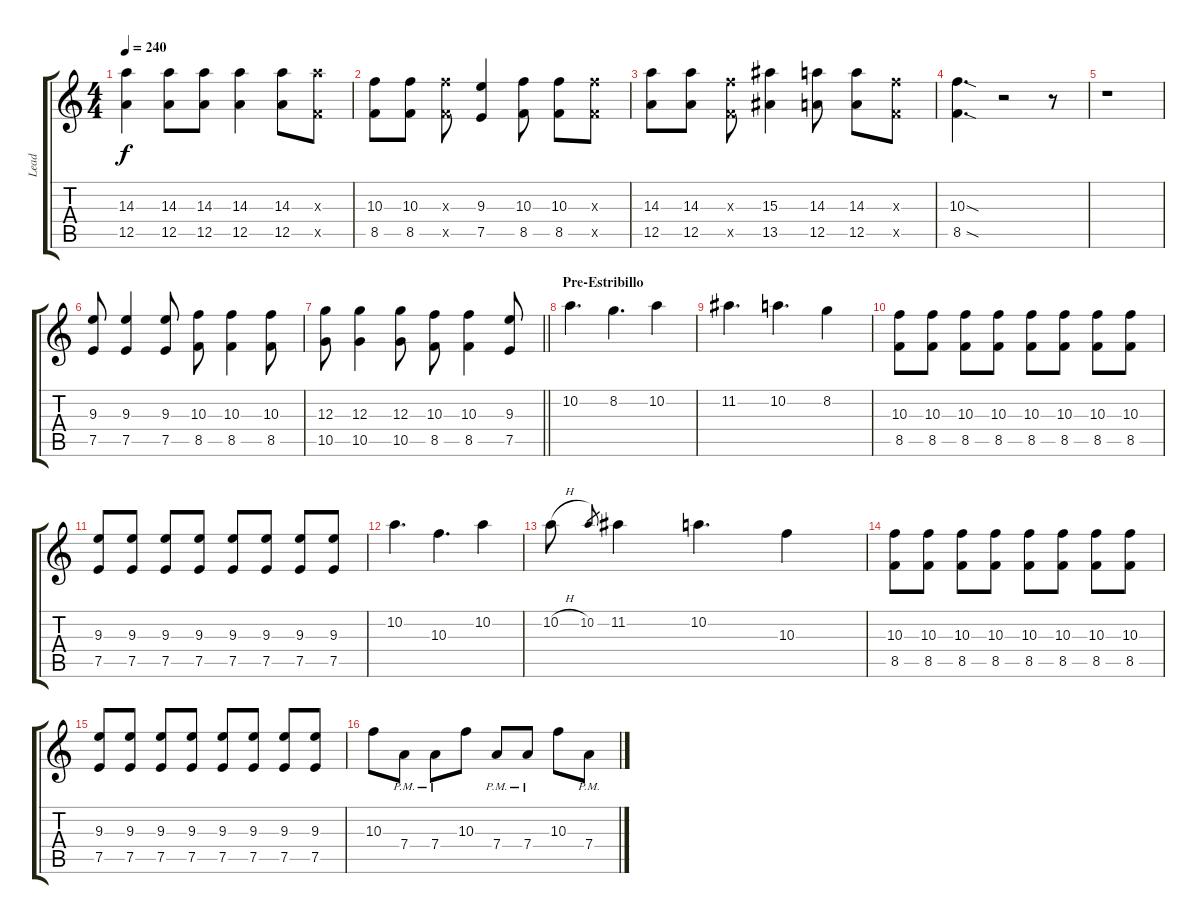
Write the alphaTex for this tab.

\track ("Lead" "Lead") {instrument distortionguitar}
\staff {score tabs}
\tuning (E4 B3 G3 D3 A2 E2) {hide}
\ts (4 4)
\tempo 240
\clef g2
\ks c
(14.3 12.5).4{dy f} (14.3 12.5).8 (14.3 12.5).8 (14.3 12.5).4 (14.3 12.5).8 (14.3{x} 8.5{x}).8 |
(10.3 8.5).8 (10.3 8.5).8 (10.3{x} 8.5{x}).8 (9.3 7.5).4 (10.3 8.5).8 (10.3 8.5).8 (10.3{x} 8.5{x}).8 |
(14.3 12.5).8 (14.3 12.5).8 (10.3{x} 8.5{x}).8 (15.3 13.5).4 (14.3 12.5).8 (14.3 12.5).8 (10.3{x} 8.5{x}).8 |
(10.3{sod} 8.5{sod}).4{d} r.2 r.8 |
r.1 |
(9.3 7.5).8 (9.3 7.5).4 (9.3 7.5).8 (10.3 8.5).8 (10.3 8.5).4 (10.3 8.5).8 |
\barLineRight lightlight
(12.3 10.5).8 (12.3 10.5).4 (12.3 10.5).8 (10.3 8.5).8 (10.3 8.5).4 (9.3 7.5).8 |
\section ("" "Pre-Estribillo")
10.2.4{d} 8.2.4{d} 10.2.4 |
11.2.4{d} 10.2.4{d} 8.2.4 |
(10.3 8.5).8 (10.3 8.5).8 (10.3 8.5).8 (10.3 8.5).8 (10.3 8.5).8 (10.3 8.5).8 (10.3 8.5).8 (10.3 8.5).8 |
(9.3 7.5).8 (9.3 7.5).8 (9.3 7.5).8 (9.3 7.5).8 (9.3 7.5).8 (9.3 7.5).8 (9.3 7.5).8 (9.3 7.5).8 |
10.2.4{d} 10.3.4{d} 10.2.4 |
10.2{h}.8 10.2.8{gr} 11.2.4 10.2.4{d} 10.3.4 |
(10.3 8.5).8 (10.3 8.5).8 (10.3 8.5).8 (10.3 8.5).8 (10.3 8.5).8 (10.3 8.5).8 (10.3 8.5).8 (10.3 8.5).8 |
(9.3 7.5).8 (9.3 7.5).8 (9.3 7.5).8 (9.3 7.5).8 (9.3 7.5).8 (9.3 7.5).8 (9.3 7.5).8 (9.3 7.5).8 |
10.3.8 7.4{pm}.8 7.4{pm}.8 10.3.8 7.4{pm}.8 7.4{pm}.8 10.3.8 7.4{pm}.8
